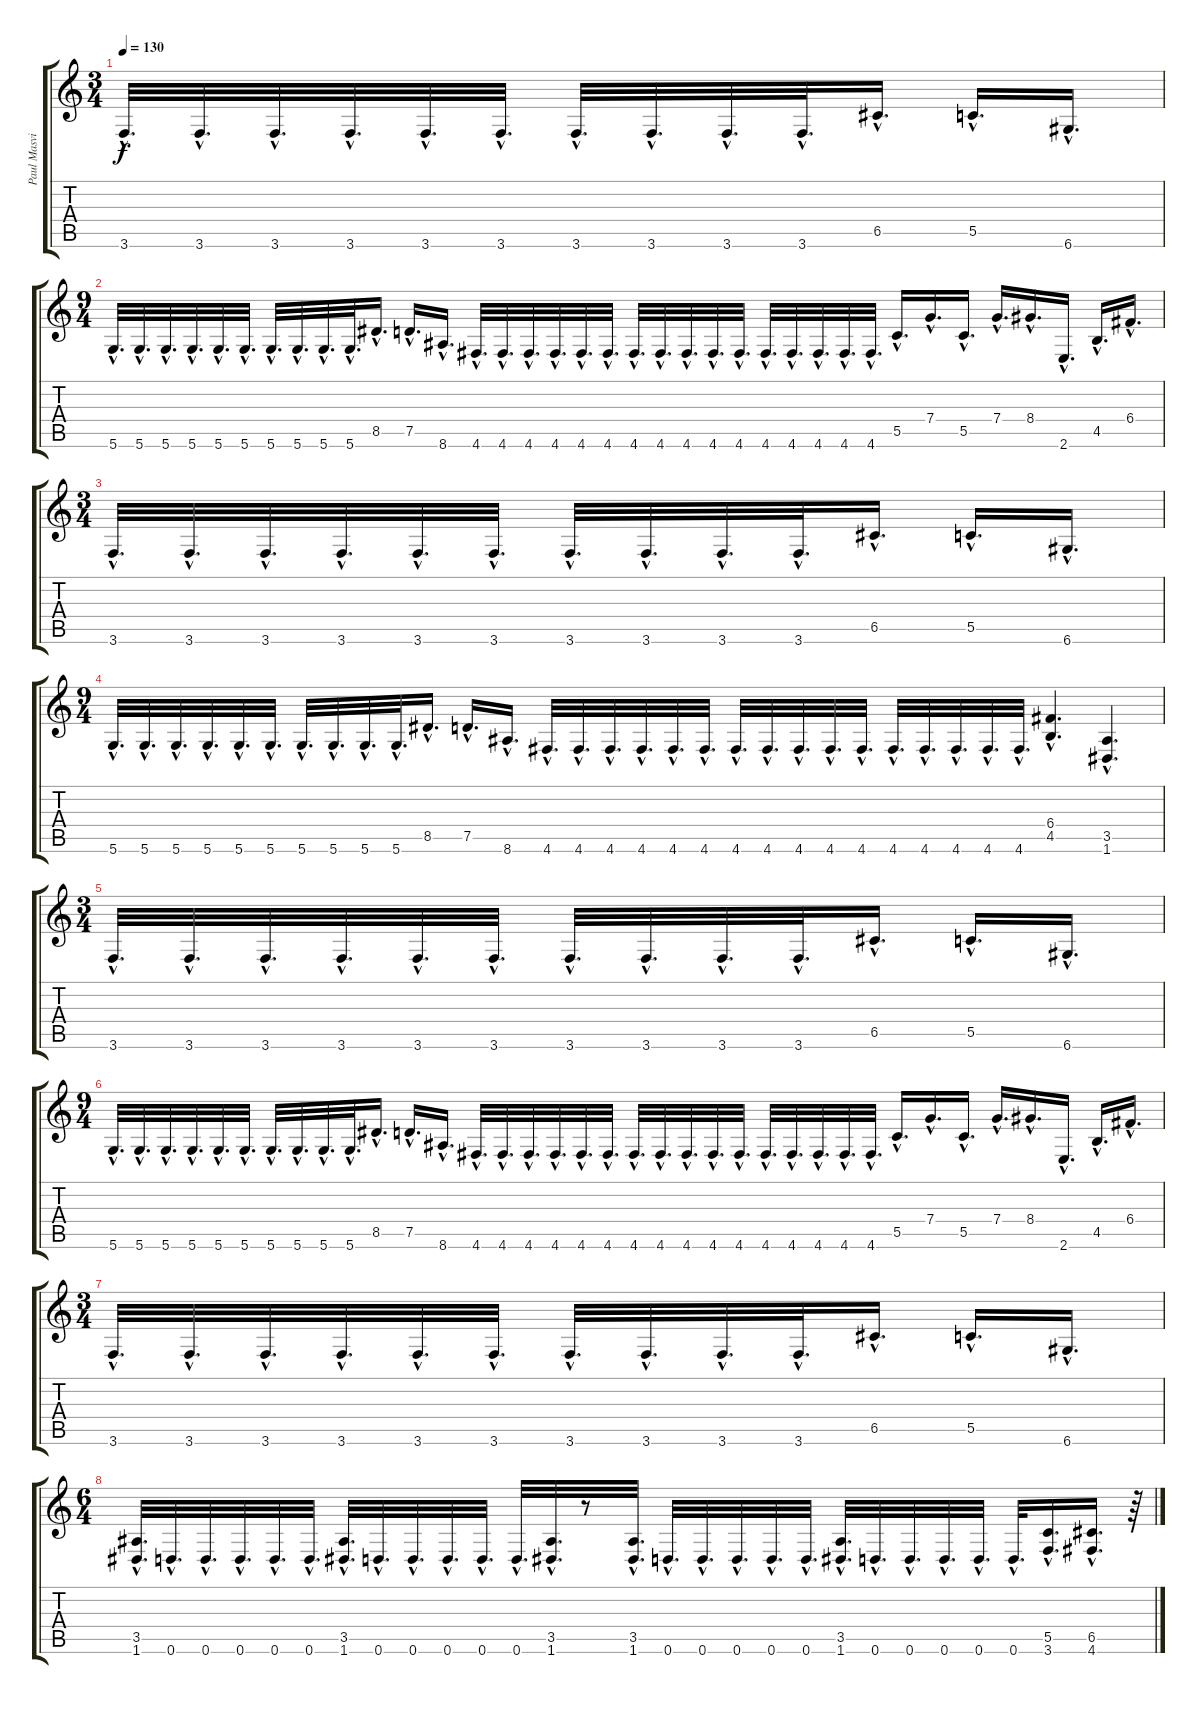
\track ("Paul Masvidal" "Paul Masvi") {instrument distortionguitar}
\staff {score tabs}
\tuning (D4 A3 F3 C3 G2 D2) {hide}
\ts (3 4)
\tempo 130
\clef g2
\ks c
3.6{hac}.32{d dy f} 3.6{hac}.32{d} 3.6{hac}.32{d} 3.6{hac}.32{d} 3.6{hac}.32{d} 3.6{hac}.32{d} 3.6{hac}.32{d} 3.6{hac}.32{d} 3.6{hac}.32{d} 3.6{hac}.32{d} 6.5{hac}.16{d} 5.5{hac}.16{d} 6.6{hac}.16{d} |
\ts (9 4)
5.6{hac}.32{d} 5.6{hac}.32{d} 5.6{hac}.32{d} 5.6{hac}.32{d} 5.6{hac}.32{d} 5.6{hac}.32{d} 5.6{hac}.32{d} 5.6{hac}.32{d} 5.6{hac}.32{d} 5.6{hac}.32{d} 8.5{hac}.16{d} 7.5{hac}.16{d} 8.6{hac}.16{d} 4.6{hac}.32{d} 4.6{hac}.32{d} 4.6{hac}.32{d} 4.6{hac}.32{d} 4.6{hac}.32{d} 4.6{hac}.32{d} 4.6{hac}.32{d} 4.6{hac}.32{d} 4.6{hac}.32{d} 4.6{hac}.32{d} 4.6{hac}.32{d} 4.6{hac}.32{d} 4.6{hac}.32{d} 4.6{hac}.32{d} 4.6{hac}.32{d} 4.6{hac}.32{d} 5.5{hac}.16{d} 7.4{hac}.16{d} 5.5{hac}.16{d} 7.4{hac}.16{d} 8.4{hac}.16{d} 2.6{hac}.16{d} 4.5{hac}.16{d} 6.4{hac}.16{d} |
\ts (3 4)
3.6{hac}.32{d} 3.6{hac}.32{d} 3.6{hac}.32{d} 3.6{hac}.32{d} 3.6{hac}.32{d} 3.6{hac}.32{d} 3.6{hac}.32{d} 3.6{hac}.32{d} 3.6{hac}.32{d} 3.6{hac}.32{d} 6.5{hac}.16{d} 5.5{hac}.16{d} 6.6{hac}.16{d} |
\ts (9 4)
5.6{hac}.32{d} 5.6{hac}.32{d} 5.6{hac}.32{d} 5.6{hac}.32{d} 5.6{hac}.32{d} 5.6{hac}.32{d} 5.6{hac}.32{d} 5.6{hac}.32{d} 5.6{hac}.32{d} 5.6{hac}.32{d} 8.5{hac}.16{d} 7.5{hac}.16{d} 8.6{hac}.16{d} 4.6{hac}.32{d} 4.6{hac}.32{d} 4.6{hac}.32{d} 4.6{hac}.32{d} 4.6{hac}.32{d} 4.6{hac}.32{d} 4.6{hac}.32{d} 4.6{hac}.32{d} 4.6{hac}.32{d} 4.6{hac}.32{d} 4.6{hac}.32{d} 4.6{hac}.32{d} 4.6{hac}.32{d} 4.6{hac}.32{d} 4.6{hac}.32{d} 4.6{hac}.32{d} (6.4{hac} 4.5{hac}).4{d} (3.5{hac} 1.6{hac}).4{d} |
\ts (3 4)
3.6{hac}.32{d} 3.6{hac}.32{d} 3.6{hac}.32{d} 3.6{hac}.32{d} 3.6{hac}.32{d} 3.6{hac}.32{d} 3.6{hac}.32{d} 3.6{hac}.32{d} 3.6{hac}.32{d} 3.6{hac}.32{d} 6.5{hac}.16{d} 5.5{hac}.16{d} 6.6{hac}.16{d} |
\ts (9 4)
5.6{hac}.32{d} 5.6{hac}.32{d} 5.6{hac}.32{d} 5.6{hac}.32{d} 5.6{hac}.32{d} 5.6{hac}.32{d} 5.6{hac}.32{d} 5.6{hac}.32{d} 5.6{hac}.32{d} 5.6{hac}.32{d} 8.5{hac}.16{d} 7.5{hac}.16{d} 8.6{hac}.16{d} 4.6{hac}.32{d} 4.6{hac}.32{d} 4.6{hac}.32{d} 4.6{hac}.32{d} 4.6{hac}.32{d} 4.6{hac}.32{d} 4.6{hac}.32{d} 4.6{hac}.32{d} 4.6{hac}.32{d} 4.6{hac}.32{d} 4.6{hac}.32{d} 4.6{hac}.32{d} 4.6{hac}.32{d} 4.6{hac}.32{d} 4.6{hac}.32{d} 4.6{hac}.32{d} 5.5{hac}.16{d} 7.4{hac}.16{d} 5.5{hac}.16{d} 7.4{hac}.16{d} 8.4{hac}.16{d} 2.6{hac}.16{d} 4.5{hac}.16{d} 6.4{hac}.16{d} |
\ts (3 4)
3.6{hac}.32{d} 3.6{hac}.32{d} 3.6{hac}.32{d} 3.6{hac}.32{d} 3.6{hac}.32{d} 3.6{hac}.32{d} 3.6{hac}.32{d} 3.6{hac}.32{d} 3.6{hac}.32{d} 3.6{hac}.32{d} 6.5{hac}.16{d} 5.5{hac}.16{d} 6.6{hac}.16{d} |
\ts (6 4)
(3.5{hac} 1.6{hac}).32{d} 0.6{hac}.32{d} 0.6{hac}.32{d} 0.6{hac}.32{d} 0.6{hac}.32{d} 0.6{hac}.32{d} (3.5{hac} 1.6{hac}).32{d} 0.6{hac}.32{d} 0.6{hac}.32{d} 0.6{hac}.32{d} 0.6{hac}.32{d} 0.6{hac}.32{d} (3.5{hac} 1.6{hac}).32{d} r.8 (3.5{hac} 1.6{hac}).32{d} 0.6{hac}.32{d} 0.6{hac}.32{d} 0.6{hac}.32{d} 0.6{hac}.32{d} 0.6{hac}.32{d} (3.5{hac} 1.6{hac}).32{d} 0.6{hac}.32{d} 0.6{hac}.32{d} 0.6{hac}.32{d} 0.6{hac}.32{d} 0.6{hac}.32{d} (5.5{hac} 3.6{hac}).16{d} (6.5{hac} 4.6{hac}).16{d} r.64
